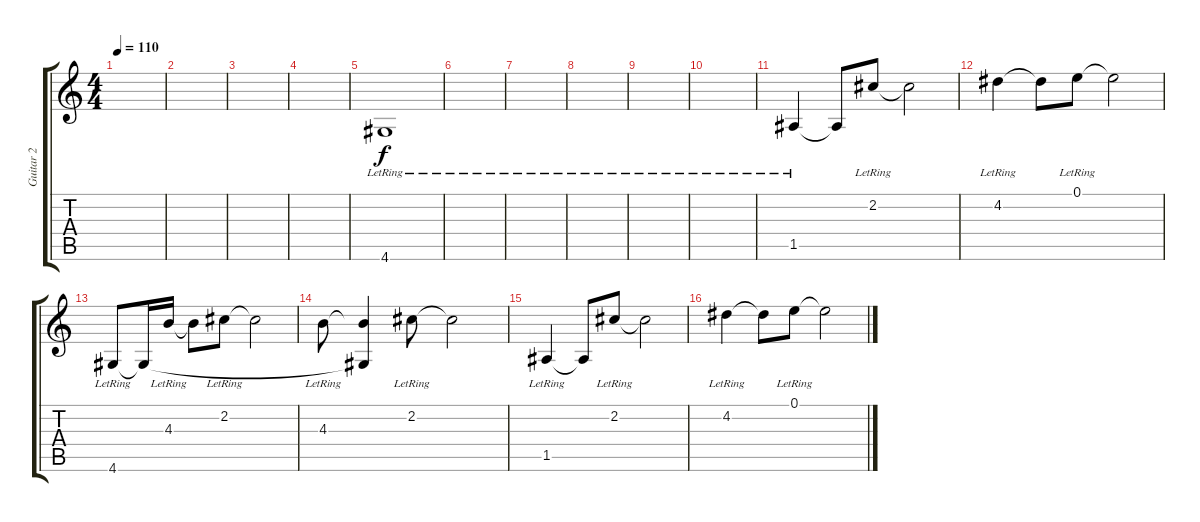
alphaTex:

\track ("Guitar 2" "Guitar 2") {instrument acousticguitarsteel}
\staff {score tabs}
\tuning (E4 B3 G3 D3 A2 E2) {hide}
\ts (4 4)
\tempo 110
\clef g2
\ks c
|
|
|
|
4.6{lr}.1 |
|
|
|
|
|
1.5{lr}.4 1.5{t}.8 2.2{lr}.8 2.2{t}.2 |
4.2{lr}.4 4.2{t}.8 0.1{lr}.8 0.1{t}.2 |
4.6{lr}.8 4.6{t}.16 4.3{lr}.16 4.3{t}.8 2.2{lr}.8 2.2{t}.2 |
4.3{lr}.8 (4.3{t} 4.6{t}).4 2.2{lr}.8 2.2{t}.2 |
1.5{lr}.4 1.5{t}.8 2.2{lr}.8 2.2{t}.2 |
4.2{lr}.4 4.2{t}.8 0.1{lr}.8 0.1{t}.2
